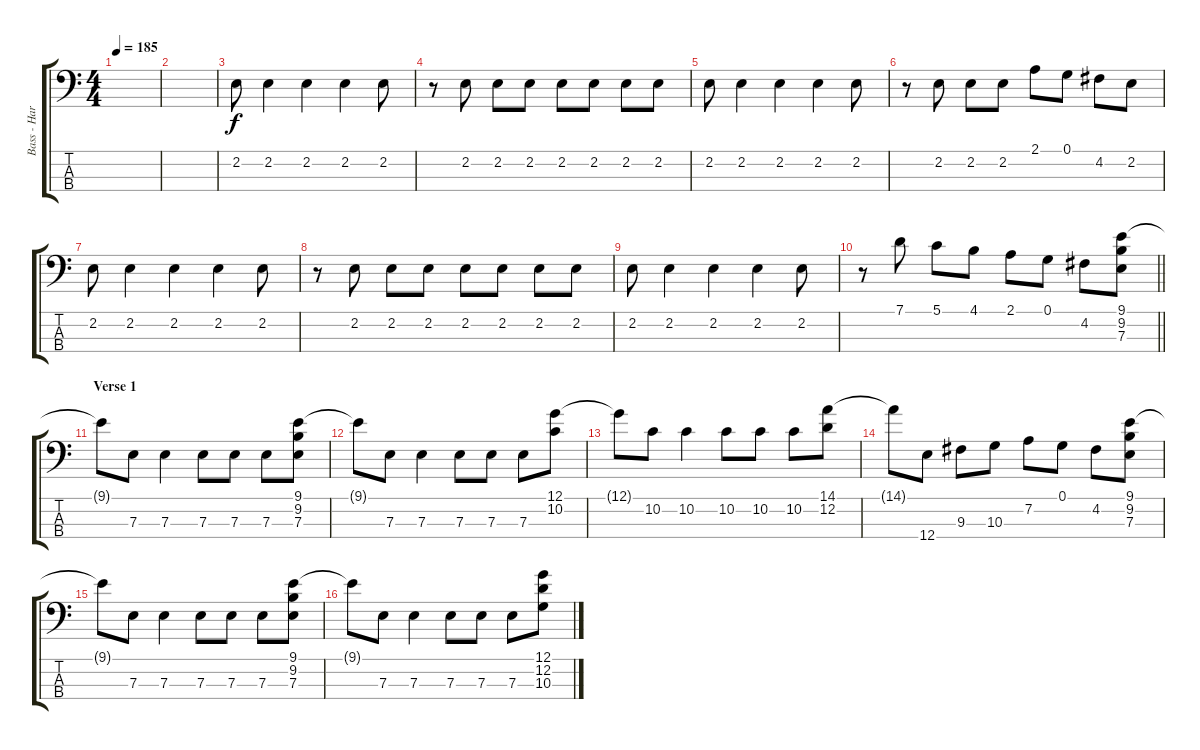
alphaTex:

\track ("Bass - Harris" "Bass - Har") {instrument electricbasspick}
\staff {score tabs}
\tuning (G2 D2 A1 E1) {hide}
\ts (4 4)
\tempo 185
\clef f4
\ks c
|
|
2.2.8 2.2.4 2.2.4 2.2.4 2.2.8 |
r.8 2.2.8 2.2.8 2.2.8 2.2.8 2.2.8 2.2.8 2.2.8 |
2.2.8 2.2.4 2.2.4 2.2.4 2.2.8 |
r.8 2.2.8 2.2.8 2.2.8 2.1.8 0.1.8 4.2.8 2.2.8 |
2.2.8 2.2.4 2.2.4 2.2.4 2.2.8 |
r.8 2.2.8 2.2.8 2.2.8 2.2.8 2.2.8 2.2.8 2.2.8 |
2.2.8 2.2.4 2.2.4 2.2.4 2.2.8 |
\barLineRight lightlight
r.8 7.1.8 5.1.8 4.1.8 2.1.8 0.1.8 4.2.8 (9.1 9.2 7.3).8 |
\section ("" "Verse 1")
9.1{t}.8 7.3.8 7.3.4 7.3.8 7.3.8 7.3.8 (9.1 9.2 7.3).8 |
9.1{t}.8 7.3.8 7.3.4 7.3.8 7.3.8 7.3.8 (12.1 10.2).8 |
12.1{t}.8 10.2.8 10.2.4 10.2.8 10.2.8 10.2.8 (14.1 12.2).8 |
14.1{t}.8 12.4.8 9.3.8 10.3.8 7.2.8 0.1.8 4.2.8 (9.1 9.2 7.3).8 |
9.1{t}.8 7.3.8 7.3.4 7.3.8 7.3.8 7.3.8 (9.1 9.2 7.3).8 |
9.1{t}.8 7.3.8 7.3.4 7.3.8 7.3.8 7.3.8 (12.1 12.2 10.3).8
